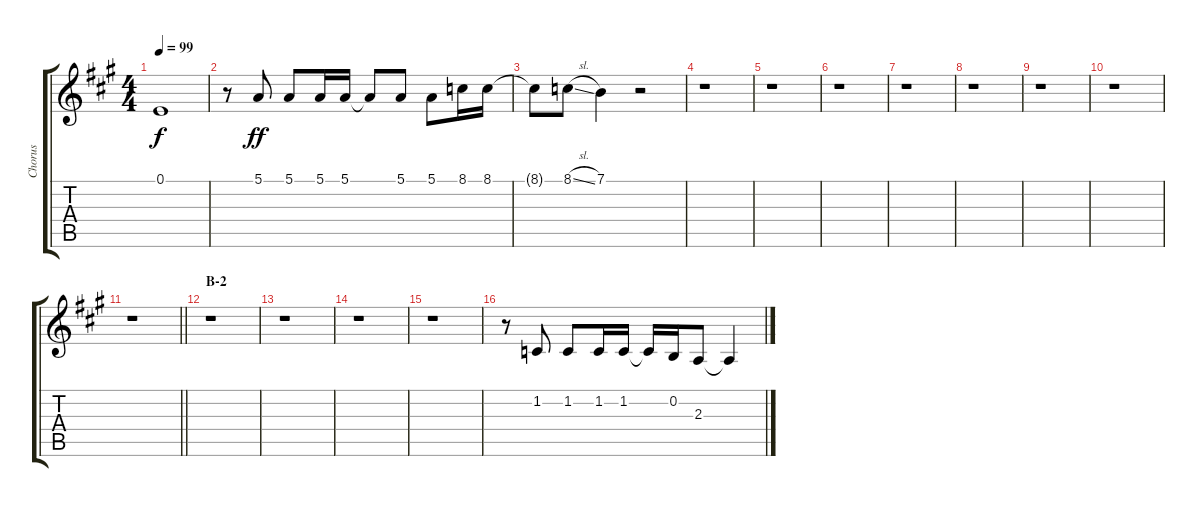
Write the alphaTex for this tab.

\track ("Chorus" "Chorus") {instrument voiceoohs}
\staff {score tabs}
\tuning (E4 B3 G3 D3 A2 E2) {hide}
\ts (4 4)
\tempo 99
\clef g2
\ks a
0.1{t}.1{dy f} |
r.8 5.1.8{dy ff} 5.1.8 5.1.16 5.1.16 5.1{t}.8 5.1.8 5.1.8 8.1.16 8.1.16 |
8.1{t}.8 8.1{sl}.8 7.1.4 r.2 |
r.1 |
r.1 |
r.1 |
r.1 |
r.1 |
r.1 |
r.1 |
\barLineRight lightlight
r.1 |
\section ("" "B-2")
r.1 |
r.1 |
r.1 |
r.1 |
r.8 1.2.8 1.2.8 1.2.16 1.2.16 1.2{t}.16 0.2.16 2.3.8 2.3{t}.4
